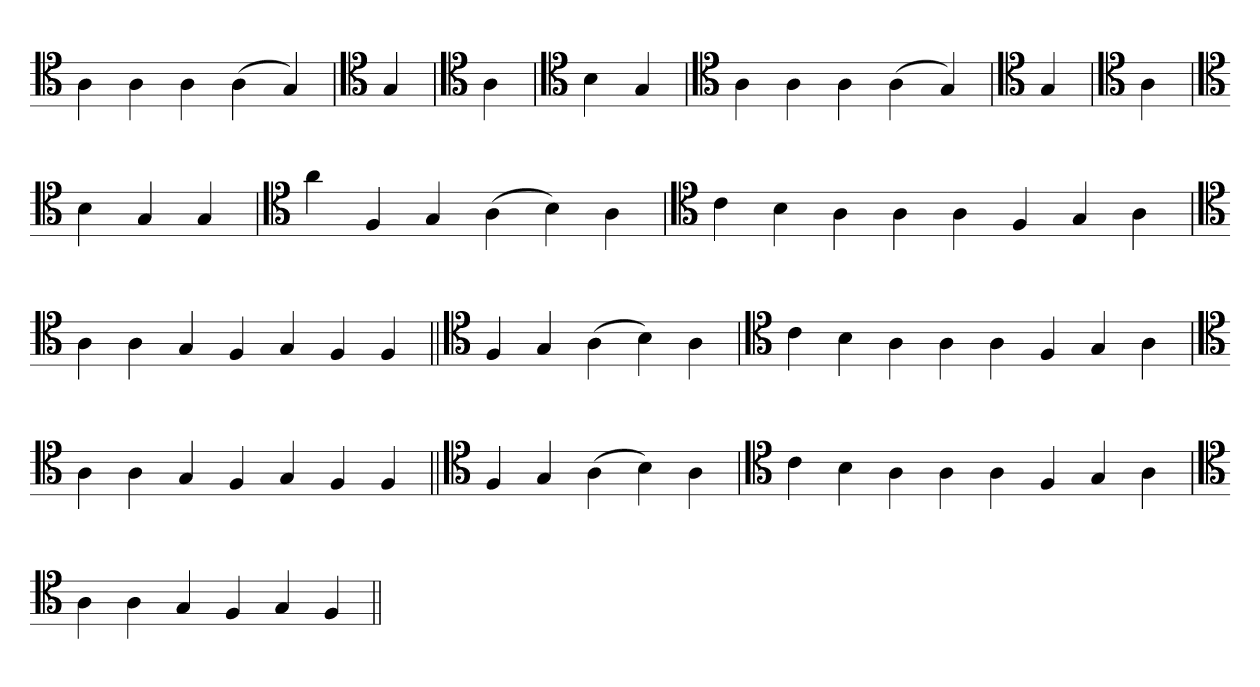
**kern
*part1
*staff1
*clefC4
=
4A
4A
4A
(4A
4G)
=
*clefC4
4G
=
*clefC4
4A
=
*clefC4
4B
4G
=
*clefC4
4A
4A
4A
(4A
4G)
=
*clefC4
4G
=
*clefC4
4A
=
*clefC4
4B
4G
4G
=
*clefC4
4a
4F
4G
(4A
4B)
4A
=`
*clefC4
4c
4B
4A
4A
4A
4F
4G
4A
=
*clefC4
4A
4A
4G
4F
4G
4F
4F
=||
*clefC4
4F
4G
(4A
4B)
4A
=`
*clefC4
4c
4B
4A
4A
4A
4F
4G
4A
=
*clefC4
4A
4A
4G
4F
4G
4F
4F
=||
*clefC4
4F
4G
(4A
4B)
4A
=`
*clefC4
4c
4B
4A
4A
4A
4F
4G
4A
=
*clefC4
4A
4A
4G
4F
4G
4F
=||
*-
